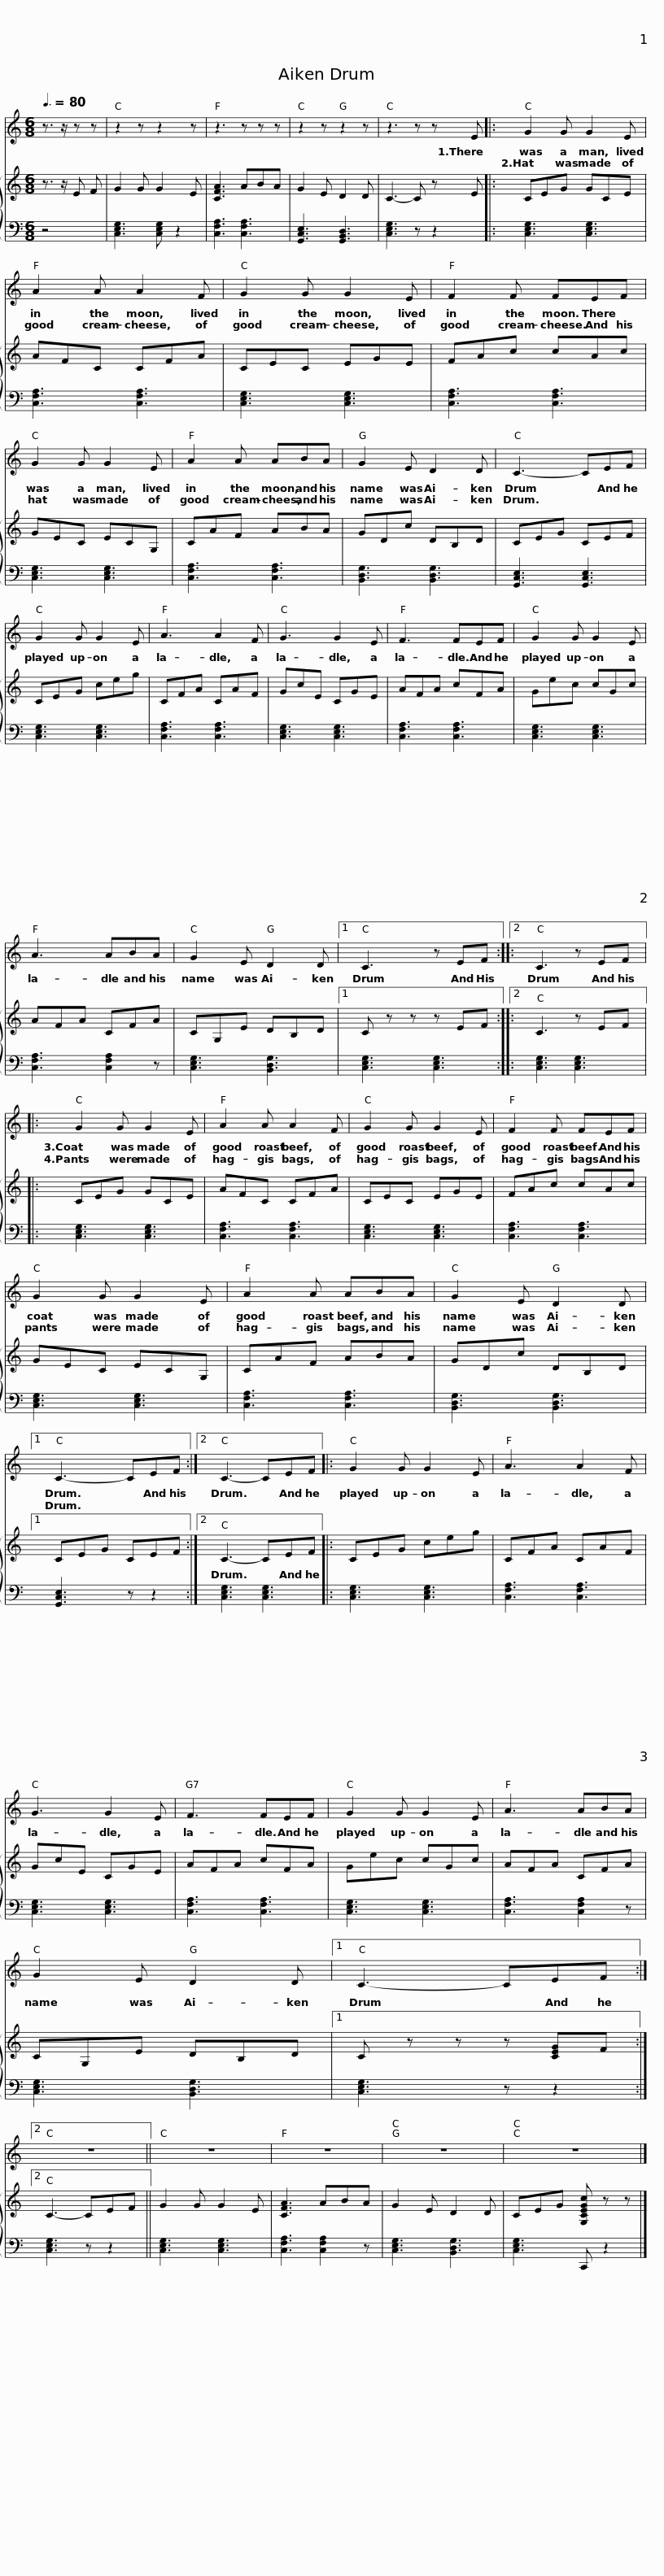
X:1
%%score 1 { 2 | 3 }
L:1/8
Q:3/8=80
M:6/8
I:linebreak $
K:C
V:1 treble
V:2 treble
V:3 bass
V:1
 z3/2 z/ z z | z2 z z2 z | z3 z z z | z2 z z2 z | z3 z z E |: %5
 G2 G G2 E |$ A2 A A2 F | G2 G G2 E | F2 F FEF | G2 G G2 E |$ %10
 A2 A ABA | G2 E D2 D | C3- CEF | G2 G G2 E | A3 A2 F |$ %15
 G3 G2 E | F3 FEF | G2 G G2 E | A3 ABA | G2 E D2 D |1$ %20
 C3 z EF ::2 C3 z EF |: G2 G G2 E | A2 A A2 F | G2 G G2 E |$ %25
 F2 F FEF | G2 G G2 E | A2 A ABA | G2 E D2 D |1$ C3- CEF :|2 %30
 C3- CEF |: G2 G G2 E | A3 A2 F | G3 G2 E | F3 FEF |$ %35
 G2 G G2 E | A3 ABA | G2 E D2 D |1 C3- CEF :|2 z6 || %40
 z6 |$ z6 | z6 | z6 |] %44
V:2
 z3/2 z/ E F | G2 G G2 E | [CFA]3 ABA | G2 E D2 D | C3- C z E |: %5
 CEG GCE |$ AFC CFA | CEC EGE | FAc cAc | GEC ECG, |$ %10
 CAF ABA | GDc DB,D | CEG CEF | CEG ceg | CFA CAF |$ %15
 GcE CGE | AFA cFA | Gec cGc | AFA CFA | CG,E DB,D |1$ %20
 C z z z EF ::2 C3 z EF |: CEG GCE | AFC CFA | CEC EGE |$ %25
 FAc cAc | GEC ECG, | CAF ABA | GDc DB,D |1$ CEG CEF :|2 %30
 C3- CEF |: CEG ceg | CFA CAF | GcE CGE | AFA cFA |$ %35
 Gec cGc | AFA CFA | CG,E DB,D |1 C z z z [CEG]F :|2 C3- CEF || %40
 G2 G G2 E |$ [CFA]3 ABA | G2 E D2 D | CEG [G,CEGc] z z |] %44
V:3
 z4 | [C,E,G,]3 [C,E,G,] z2 | [C,F,A,]3 [C,F,A,]3 | [G,,C,E,]3 [G,,B,,D,]3 | [C,E,G,]3 z z2 |: %5
 [C,E,G,]3 [C,E,G,]3 |$ [C,F,A,]3 [C,F,A,]3 | [C,E,G,]3 [C,E,G,]3 | [C,F,A,]3 [C,F,A,]3 | [C,E,G,]3 [C,E,G,]3 |$ %10
 [C,F,A,]3 [C,F,A,]3 | [B,,D,G,]3 [B,,D,G,]3 | [G,,C,E,]3 [G,,C,E,]3 | [C,E,G,]3 [C,E,G,]3 | [C,F,A,]3 [C,F,A,]3 |$ %15
 [C,E,G,]3 [C,E,G,]3 | [C,F,A,]3 [C,F,A,]3 | [C,E,G,]3 [C,E,G,]3 | [C,F,A,]3 [C,F,A,]2 z | [C,E,G,]3 [B,,D,G,]3 |1$ %20
 [C,E,G,]3 [C,E,G,]3 ::2 [C,E,G,]3 [C,E,G,]3 |: [C,E,G,]3 [C,E,G,]3 | [C,F,A,]3 [C,F,A,]3 | [C,E,G,]3 [C,E,G,]3 |$ %25
 [C,F,A,]3 [C,F,A,]3 | [C,E,G,]3 [C,E,G,]3 | [C,F,A,]3 [C,F,A,]3 | [B,,D,G,]3 [B,,D,G,]3 |1$ [G,,C,E,]3 z z2 :|2 %30
 [C,E,G,]3 [C,E,G,]3 |: [C,E,G,]3 [C,E,G,]3 | [C,F,A,]3 [C,F,A,]3 | [C,E,G,]3 [C,E,G,]3 | [C,F,A,]3 [C,F,A,]3 |$ %35
 [C,E,G,]3 [C,E,G,]3 | [C,F,A,]3 [C,F,A,]2 z | [C,E,G,]3 [B,,D,G,]3 |1 [C,E,G,]3 z z2 :|2 [C,E,G,]3 z z2 || %40
 [C,E,G,]3 [C,E,G,]3 |$ [C,F,A,]3 [C,F,A,]2 z | [C,E,G,]3 [B,,D,G,]3 | [C,E,G,]3 C,, z2 |] %44
